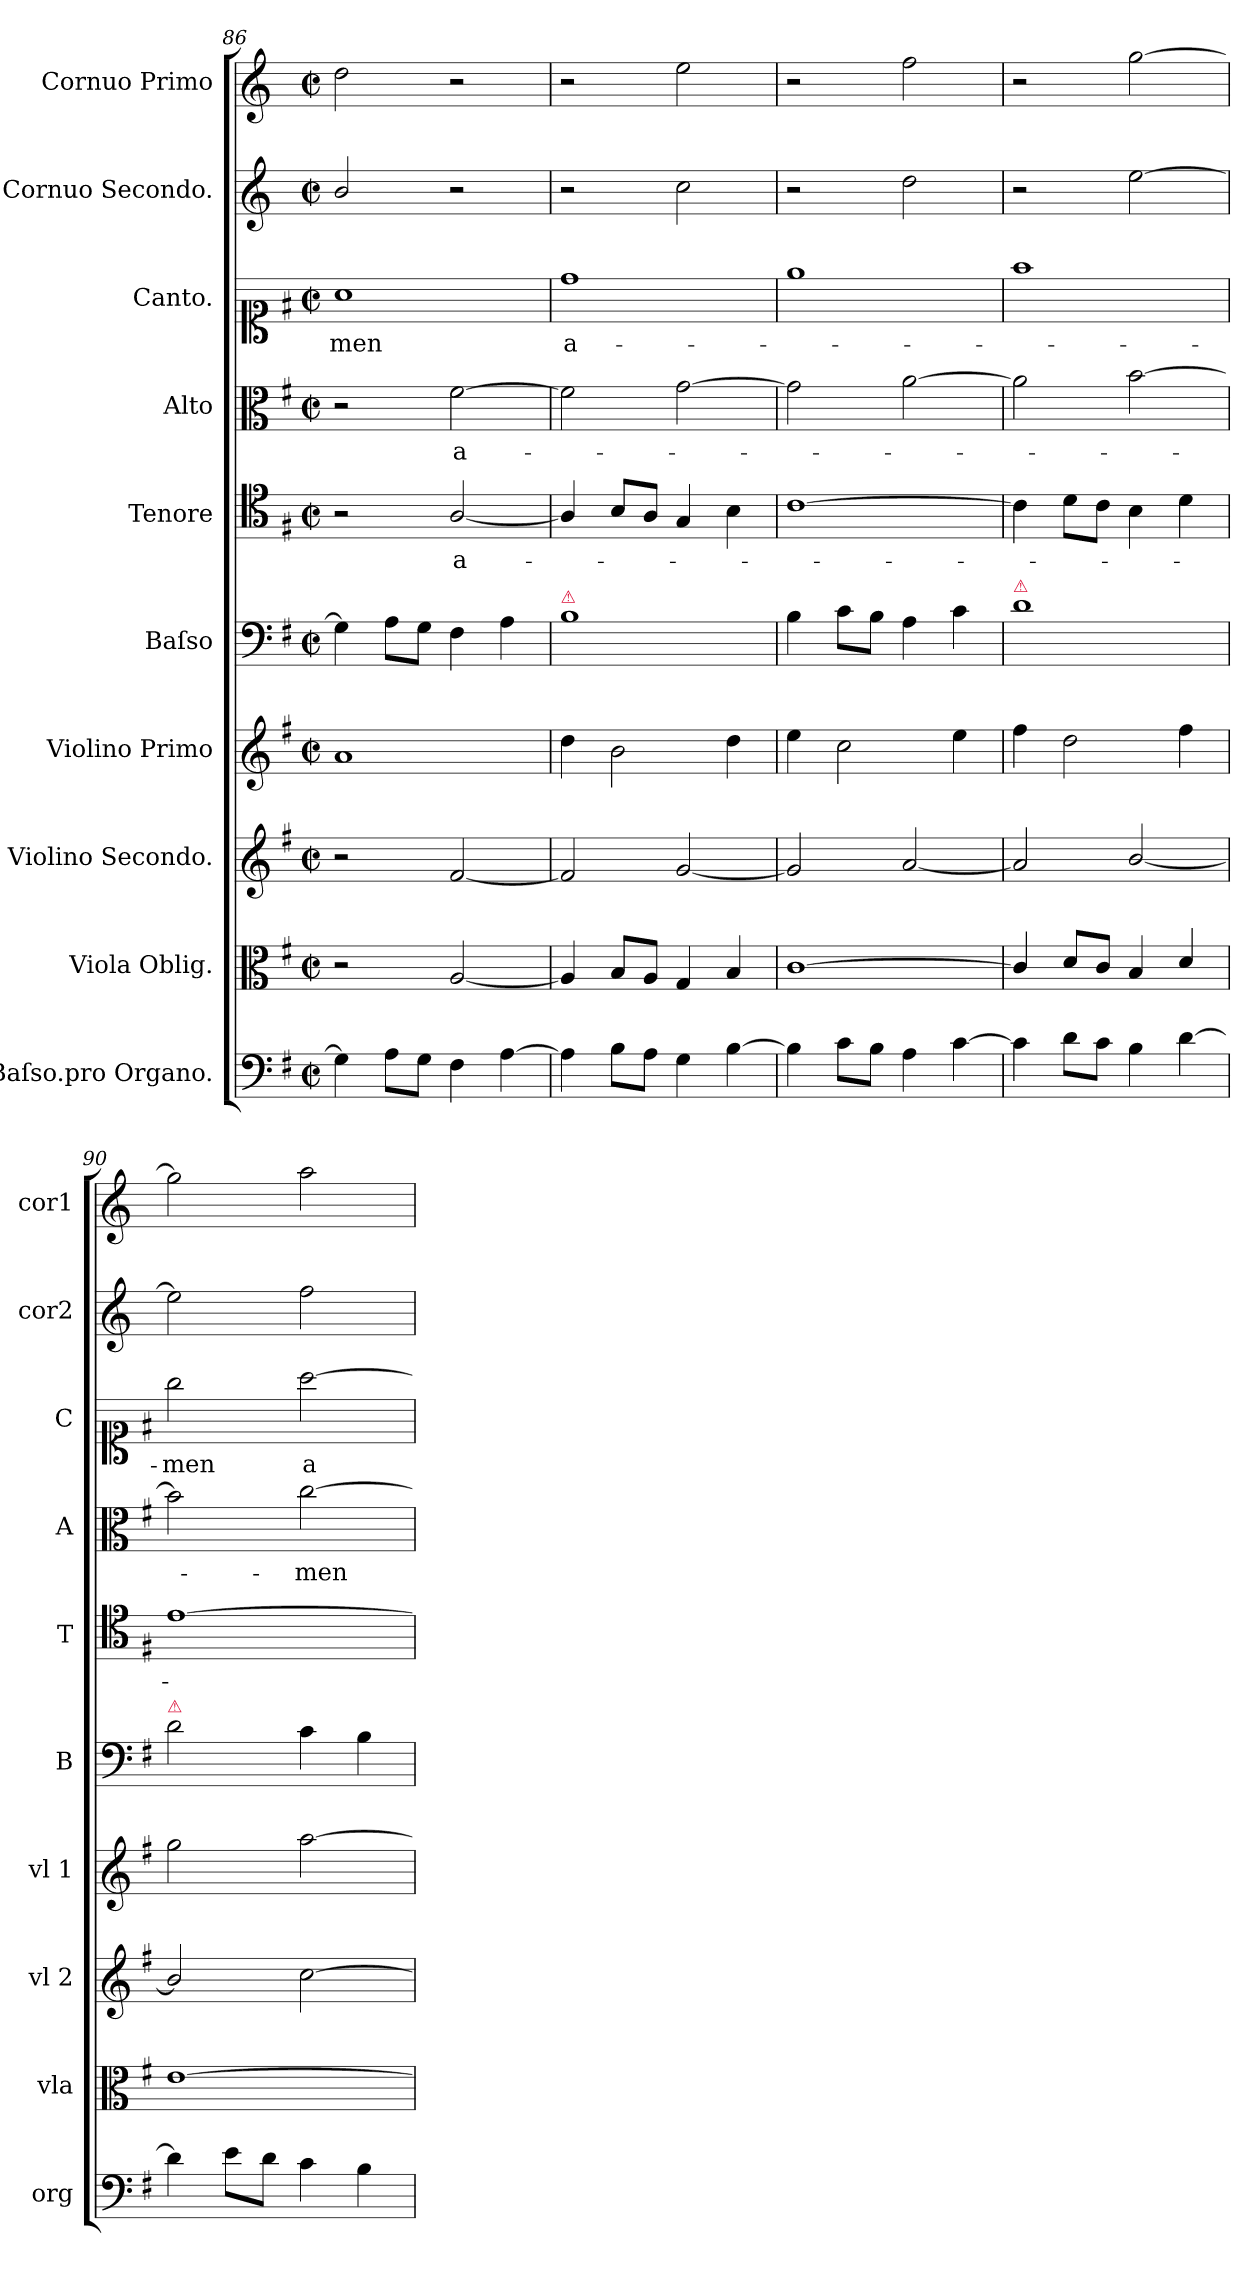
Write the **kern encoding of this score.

**kern	**kern	**kern	**kern	**kern	**kern	**text	**kern	**text	**kern	**text	**kern	**kern
*part10	*part9	*part8	*part7	*part6	*part5	*part5	*part4	*part4	*part3	*part3	*part2	*part1
*staff10	*staff9	*staff8	*staff7	*staff6	*staff5	*staff5	*staff4	*staff4	*staff3	*staff3	*staff2	*staff1
*I"Baſso.pro Organo.	*I"Viola Oblig.	*I"Violino Secondo.	*I"Violino Primo	*I"Baſso	*I"Tenore	*	*I"Alto	*	*I"Canto.	*	*I"Cornuo Secondo.	*I"Cornuo Primo
*I'org	*I'vla	*I'vl 2	*I'vl 1	*I'B	*I'T	*	*I'A	*	*I'C	*	*I'cor2	*I'cor1
*clefF4	*clefC3	*clefG2	*clefG2	*clefF4	*clefC4	*	*clefC3	*	*clefC1	*	*clefG2	*clefG2
*	*	*	*	*	*	*	*	*	*	*	*ITrd3c5	*ITrd3c5
*k[f#]	*k[f#]	*k[f#]	*k[f#]	*k[f#]	*k[f#]	*	*k[f#]	*	*k[f#]	*	*k[f#]	*k[f#]
*G:	*G:	*G:	*G:	*G:	*G:	*	*G:	*	*G:	*	*G:	*G:
*M2/2	*M2/2	*M2/2	*M2/2	*M2/2	*M2/2	*	*M2/2	*	*M2/2	*	*M2/2	*M2/2
*met(c|)	*met(c|)	*met(c|)	*met(c|)	*met(c|)	*met(c|)	*	*met(c|)	*	*met(c|)	*	*met(c|)	*met(c|)
=86	=86	=86	=86	=86	=86	=86	=86	=86	=86	=86	=86	=86
4G\]	2r	2r	1a	4G\]	2r	.	2r	.	1a	-men	2f#/	2a\
8A\L	.	.	.	8A\L	.	.	.	.	.	.	.	.
8G\J	.	.	.	8G\J	.	.	.	.	.	.	.	.
4F#\	[2A/	[2f#/	.	4F#\	[2A/	a-	[2f#\	a-	.	.	2r	2r
[4A\	.	.	.	4A\	.	.	.	.	.	.	.	.
=87	=87	=87	=87	=87	=87	=87	=87	=87	=87	=87	=87	=87
!	!	!	!	!LO:TX:a:color=crimson:t=⚠	!	!	!	!	!	!	!	!
4A\]	4A/]	2f#/]	4dd\	1B	4A/]	.	2f#\]	.	1dd	a-	2r	2r
8B\L	8B/L	.	2b\	.	8B/L	.	.	.	.	.	.	.
8A\J	8A/J	.	.	.	8A/J	.	.	.	.	.	.	.
4G\	4G/	[2g/	.	.	4G/	.	[2g\	.	.	.	2g\	2b\
[4B\	4B/	.	4dd\	.	4B\	.	.	.	.	.	.	.
=88	=88	=88	=88	=88	=88	=88	=88	=88	=88	=88	=88	=88
4B\]	[1c	2g/]	4ee\	4B\	[1c	.	2g\]	.	1ee	.	2r	2r
8c\L	.	.	2cc\	8c\L	.	.	.	.	.	.	.	.
8B\J	.	.	.	8B\J	.	.	.	.	.	.	.	.
4A\	.	[2a/	.	4A\	.	.	[2a\	.	.	.	2a\	2cc\
[4c\	.	.	4ee\	4c\	.	.	.	.	.	.	.	.
=89	=89	=89	=89	=89	=89	=89	=89	=89	=89	=89	=89	=89
!	!	!	!	!LO:TX:a:color=crimson:t=⚠	!	!	!	!	!	!	!	!
4c\]	4c/]	2a/]	4ff#\	1d	4c\]	.	2a\]	.	1ff#	.	2r	2r
8d\L	8d/L	.	2dd\	.	8d\L	.	.	.	.	.	.	.
8c\J	8c/J	.	.	.	8c\J	.	.	.	.	.	.	.
4B\	4B/	[2b/	.	.	4B\	.	[2b\	.	.	.	[2b\	[2dd\
[4d\	4d/	.	4ff#\	.	4d\	.	.	.	.	.	.	.
=90	=90	=90	=90	=90	=90	=90	=90	=90	=90	=90	=90	=90
!	!	!	!	!LO:TX:a:color=crimson:t=⚠	!	!	!	!	!	!	!	!
4d\]	[1e	2b/]	2gg\	2d\	[1e	.	2b\]	.	2gg\	-men	2b\]	2dd\]
8e\L	.	.	.	.	.	.	.	.	.	.	.	.
8d\J	.	.	.	.	.	.	.	.	.	.	.	.
4c\	.	[2cc\	[2aa\	4c\	.	.	[2cc\	-men	[2aa\	a-	2cc\	2ee\
4B\	.	.	.	4B\	.	.	.	.	.	.	.	.
=	=	=	=	=	=	=	=	=	=	=	=	=
*-	*-	*-	*-	*-	*-	*-	*-	*-	*-	*-	*-	*-
